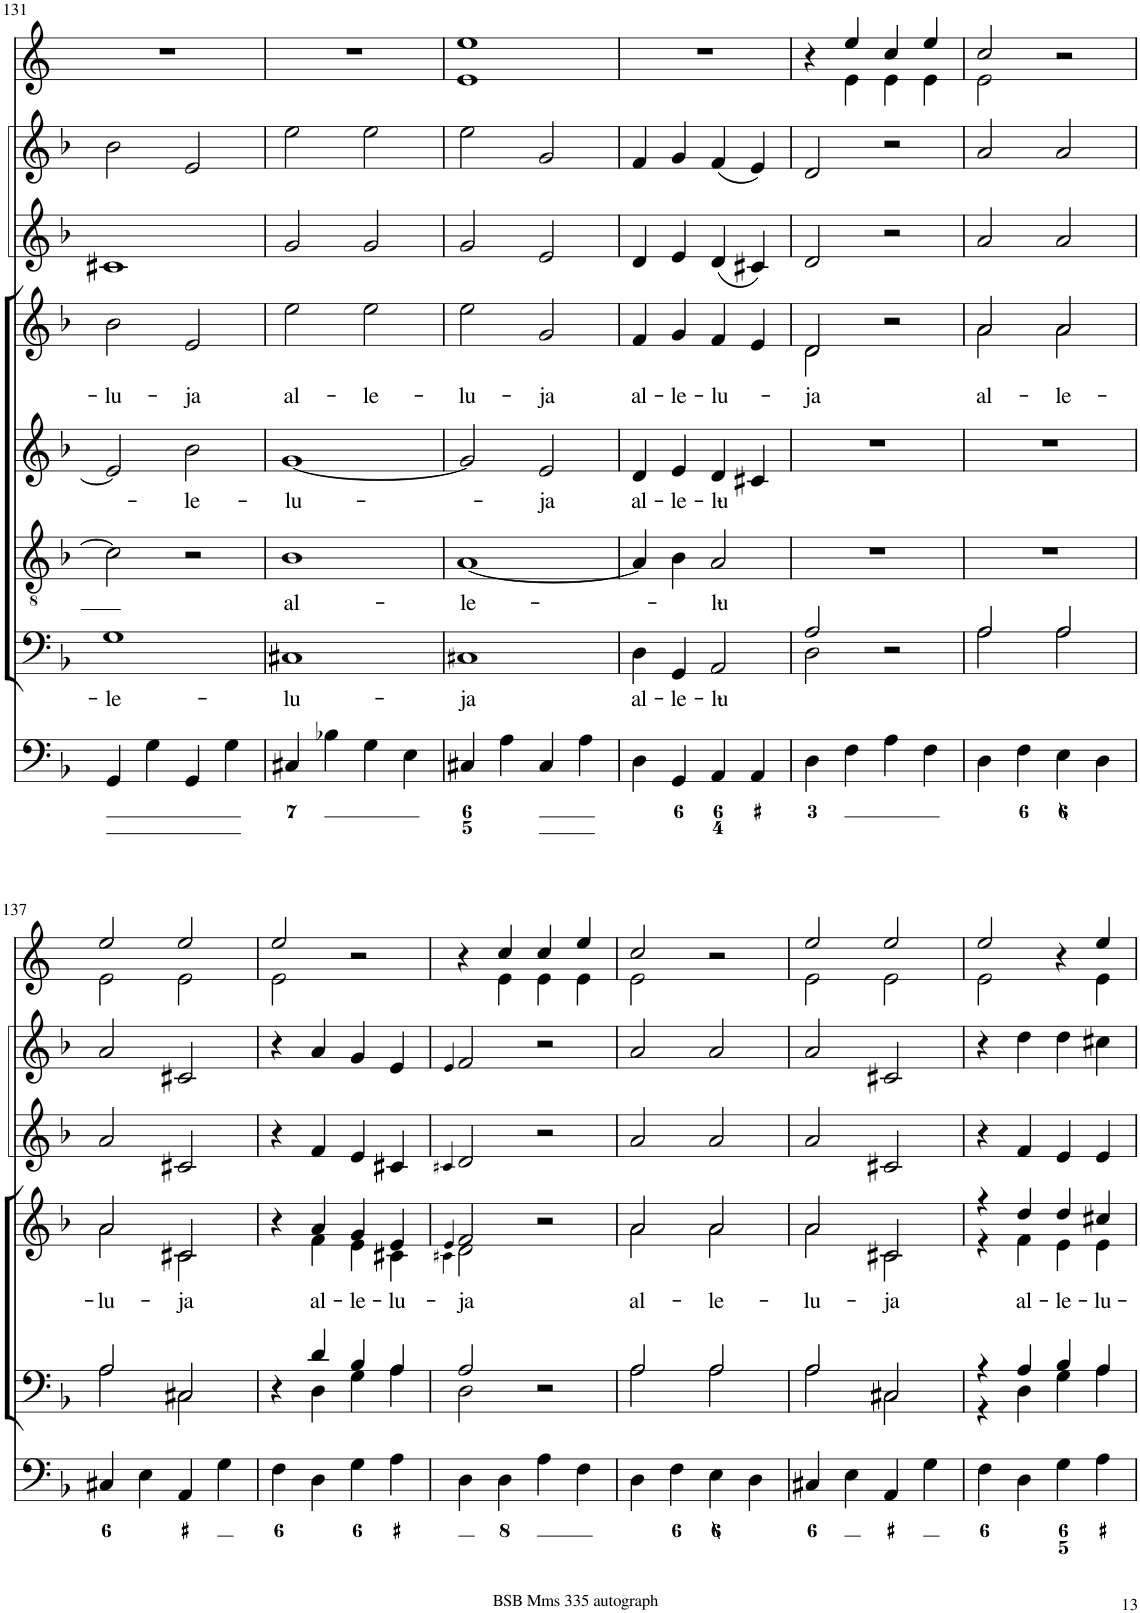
**kern	**kern	**text	**kern	**text	**kern	**text	**kern	**text	**kern	**kern	**kern
*part8	*part7	*part7	*part6	*part6	*part5	*part5	*part4	*part4	*part3	*part2	*part1
*staff8	*staff7	*staff7	*staff6	*staff6	*staff5	*staff5	*staff4	*staff4	*staff3	*staff2	*staff1
*I"Organ	*I"Voice	*	*I"Tenor	*	*I"Alto	*	*I"Voice	*	*I"Violino 2	*I"Violino 1	*I"Corni in F
*	*	*	*	*	*	*	*	*	*I'Vln	*I'Vln	*
!!LO:PB:g=z
*clefF4	*clefF4	*	*clefGv2	*	*clefG2	*	*clefG2	*	*clefG2	*clefG2	*clefG2
*	*	*	*	*	*	*	*	*	*	*	*Trd4c7
*k[b-]	*k[b-]	*	*k[b-]	*	*k[b-]	*	*k[b-]	*	*k[b-]	*k[b-]	*k[]
*M2/2	*M2/2	*	*M2/2	*	*M2/2	*	*M2/2	*	*M2/2	*M2/2	*M2/2
*met(c|)	*met(c|)	*	*met(c|)	*	*met(c|)	*	*met(c|)	*	*met(c|)	*met(c|)	*met(c|)
=131	=131	=131	=131	=131	=131	=131	=131	=131	=131	=131	=131
!	!	!LO:LY:b	!	!	!	!	!	!LO:LY:b	!	!	!
4GG/	1G	-le-	2c#\]	.	2e/]	.	2b-\	-lu-	1c#X	2b-\	1r
4G\	.	.	.	.	.	.	.	.	.	.	.
!	!	!	!	!	!	!LO:LY:b	!	!LO:LY:b	!	!	!
4GG/	.	.	2r	.	2b-\	-le-	2e/	-ja	.	2e/	.
4G\	.	.	.	.	.	.	.	.	.	.	.
=132	=132	=132	=132	=132	=132	=132	=132	=132	=132	=132	=132
!	!	!LO:LY:b	!	!LO:LY:b	!	!LO:LY:b	!	!LO:LY:b	!	!	!
4C#X/	1C#X	-lu-	1B-	al-	[1g	-lu-	2ee\	al-	2g/	2ee\	1r
4B-X\	.	.	.	.	.	.	.	.	.	.	.
!	!	!	!	!	!	!	!	!LO:LY:b	!	!	!
4G\	.	.	.	.	.	.	2ee\	-le-	2g/	2ee\	.
4E\	.	.	.	.	.	.	.	.	.	.	.
=133	=133	=133	=133	=133	=133	=133	=133	=133	=133	=133	=133
!	!	!LO:LY:b	!	!LO:LY:b	!	!	!	!LO:LY:b	!	!	!
*	*	*	*	*	*	*	*	*	*	*	*^
4C#X/	1C#X	-ja	[1A	-le-	2g/]	.	2ee\	-lu-	2g/	2ee\	1ee	1e
4A\	.	.	.	.	.	.	.	.	.	.	.	.
!	!	!	!	!	!	!LO:LY:b	!	!LO:LY:b	!	!	!	!
4C#/	.	.	.	.	2e/	-ja	2g/	-ja	2e/	2g/	.	.
4A\	.	.	.	.	.	.	.	.	.	.	.	.
*	*	*	*	*	*	*	*	*	*	*	*v	*v
=134	=134	=134	=134	=134	=134	=134	=134	=134	=134	=134	=134
!	!	!LO:LY:b	!	!	!	!LO:LY:b	!	!LO:LY:b	!	!	!
4D\	4D\	al-	4A/]	.	4d/	al-	4f/	al-	4d/	4f/	1r
!	!	!LO:LY:b	!	!	!	!LO:LY:b	!	!LO:LY:b	!	!	!
4GG/	4GG/	-le-	4B-\	.	4e/	-le-	4g/	-le-	4e/	4g/	.
!	!	!LO:LY:b	!	!LO:LY:b	!	!LO:LY:b	!	!LO:LY:b	!	!	!
4AA/	2AA/	-lu-	2A/	-lu-	4d/	-lu-	4f/	-lu-	(4d/	(4f/	.
4AA/	.	.	.	.	4c#X/	.	4e/	.	4c#X/)	4e/)	.
=135	=135	=135	=135	=135	=135	=135	=135	=135	=135	=135	=135
*	*^	*	*	*	*	*	*	*	*	*	*
!	!	!	!	!	!	!	!	!	!LO:LY:b	!	!	!
*	*	*	*	*	*	*	*	*^	*	*	*	*^
4D\	2A/	2D\	.	1r	.	1r	.	2d/	2d\	-ja	2d/	2d/	4r	4ryy
4F\	.	.	.	.	.	.	.	.	.	.	.	.	4ee/	4e\
4A\	2r	2ryy	.	.	.	.	.	2r	2ryy	.	2r	2r	4cc/	4e\
4F\	.	.	.	.	.	.	.	.	.	.	.	.	4ee/	4e\
=136	=136	=136	=136	=136	=136	=136	=136	=136	=136	=136	=136	=136	=136	=136
!	!	!	!	!	!	!	!	!	!	!LO:LY:b	!	!	!	!
4D\	2A/	2A\	.	1r	.	1r	.	2a/	2a\	al-	2a/	2a/	2cc/	2e\
4F\	.	.	.	.	.	.	.	.	.	.	.	.	.	.
!	!	!	!	!	!	!	!	!	!	!LO:LY:b	!	!	!	!
4E\	2A/	2A\	.	.	.	.	.	2a/	2a\	-le-	2a/	2a/	2r	2ryy
4D\	.	.	.	.	.	.	.	.	.	.	.	.	.	.
!!LO:LB:g=z	!!
=137	=137	=137	=137	=137	=137	=137	=137	=137	=137	=137	=137	=137	=137	=137
!	!	!	!	!	!	!	!	!	!	!LO:LY:b	!	!	!	!
4C#X/	2A/	2A\	.	1r	.	1r	.	2a/	2a\	-lu-	2a/	2a/	2ee/	2e\
4E\	.	.	.	.	.	.	.	.	.	.	.	.	.	.
!	!	!	!	!	!	!	!	!	!	!LO:LY:b	!	!	!	!
4AA/	2C#X/	2C#\	.	.	.	.	.	2c#X/	2c#\	-ja	2c#X/	2c#X/	2ee/	2e\
4G\	.	.	.	.	.	.	.	.	.	.	.	.	.	.
=138	=138	=138	=138	=138	=138	=138	=138	=138	=138	=138	=138	=138	=138	=138
4F\	4r	4ryy	.	1r	.	1r	.	4r	4ryy	.	4r	4r	2ee/	2e\
!	!	!	!	!	!	!	!	!	!	!LO:LY:b	!	!	!	!
4D\	4d/	4D\	.	.	.	.	.	4a/	4f\	al-	4f/	4a/	.	.
!	!	!	!	!	!	!	!	!	!	!LO:LY:b	!	!	!	!
4G\	4B-/	4G\	.	.	.	.	.	4g/	4e\	-le-	4e/	4g/	2r	2ryy
!	!	!	!	!	!	!	!	!	!	!LO:LY:b	!	!	!	!
4A\	4A/	4A\	.	.	.	.	.	4e/	4c#X\	-lu-	4c#X/	4e/	.	.
=139	=139	=139	=139	=139	=139	=139	=139	=139	=139	=139	=139	=139	=139	=139
.	.	.	.	.	.	.	.	4qe/	4qc#X\	.	4qc#X/	4qe/	.	.
!	!	!	!	!	!	!	!	!	!	!LO:LY:b	!	!	!	!
4D\	2A/	2D\	.	1r	.	1r	.	2f/	2d\	-ja	2d/	2f/	4r	4ryy
4D\	.	.	.	.	.	.	.	.	.	.	.	.	4cc/	4e\
4A\	2r	2ryy	.	.	.	.	.	2r	2ryy	.	2r	2r	4cc/	4e\
4F\	.	.	.	.	.	.	.	.	.	.	.	.	4ee/	4e\
=140	=140	=140	=140	=140	=140	=140	=140	=140	=140	=140	=140	=140	=140	=140
!	!	!	!	!	!	!	!	!	!	!LO:LY:b	!	!	!	!
4D\	2A/	2A\	.	1r	.	1r	.	2a/	2a\	al-	2a/	2a/	2cc/	2e\
4F\	.	.	.	.	.	.	.	.	.	.	.	.	.	.
!	!	!	!	!	!	!	!	!	!	!LO:LY:b	!	!	!	!
4E\	2A/	2A\	.	.	.	.	.	2a/	2a\	-le-	2a/	2a/	2r	2ryy
4D\	.	.	.	.	.	.	.	.	.	.	.	.	.	.
=141	=141	=141	=141	=141	=141	=141	=141	=141	=141	=141	=141	=141	=141	=141
!	!	!	!	!	!	!	!	!	!	!LO:LY:b	!	!	!	!
4C#X/	2A/	2A\	.	1r	.	1r	.	2a/	2a\	-lu-	2a/	2a/	2ee/	2e\
4E\	.	.	.	.	.	.	.	.	.	.	.	.	.	.
!	!	!	!	!	!	!	!	!	!	!LO:LY:b	!	!	!	!
4AA/	2C#X/	2C#\	.	.	.	.	.	2c#X/	2c#\	-ja	2c#X/	2c#X/	2ee/	2e\
4G\	.	.	.	.	.	.	.	.	.	.	.	.	.	.
=142	=142	=142	=142	=142	=142	=142	=142	=142	=142	=142	=142	=142	=142	=142
4F\	4r	4r	.	1r	.	1r	.	4r	4r	.	4r	4r	2ee/	2e\
!	!	!	!	!	!	!	!	!	!	!LO:LY:b	!	!	!	!
4D\	4A/	4D\	.	.	.	.	.	4dd/	4f\	al-	4f/	4dd\	.	.
!	!	!	!	!	!	!	!	!	!	!LO:LY:b	!	!	!	!
4G\	4B-/	4G\	.	.	.	.	.	4dd/	4e\	-le-	4e/	4dd\	4r	4ryy
!	!	!	!	!	!	!	!	!	!	!LO:LY:b	!	!	!	!
4A\	4A/	4A\	.	.	.	.	.	4cc#X/	4e\	-lu-	4e/	4cc#X\	4ee/	4e\
*	*v	*v	*	*	*	*	*	*v	*v	*	*	*	*v	*v
=	=	=	=	=	=	=	=	=	=	=	=
*-	*-	*-	*-	*-	*-	*-	*-	*-	*-	*-	*-
